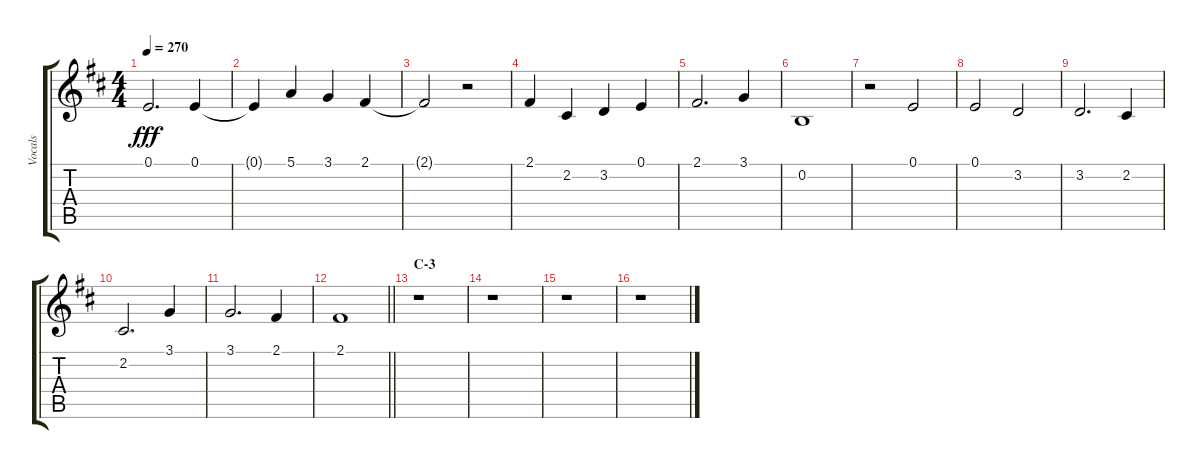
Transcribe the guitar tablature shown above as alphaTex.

\track ("Vocals" "Vocals") {instrument voiceoohs}
\staff {score tabs}
\tuning (E4 B3 G3 D3 A2 E2) {hide}
\ts (4 4)
\tempo 270
\clef g2
\ks d
0.1.2{d dy fff} 0.1.4 |
0.1{t}.4 5.1.4 3.1.4 2.1.4 |
2.1{t}.2 r.2 |
2.1.4 2.2.4 3.2.4 0.1.4 |
2.1.2{d} 3.1.4 |
0.2.1 |
r.2 0.1.2 |
0.1.2 3.2.2 |
3.2.2{d} 2.2.4 |
2.2.2{d} 3.1.4 |
3.1.2{d} 2.1.4 |
\barLineRight lightlight
2.1.1 |
\section ("" "C-3")
r.1 |
r.1 |
r.1 |
r.1
